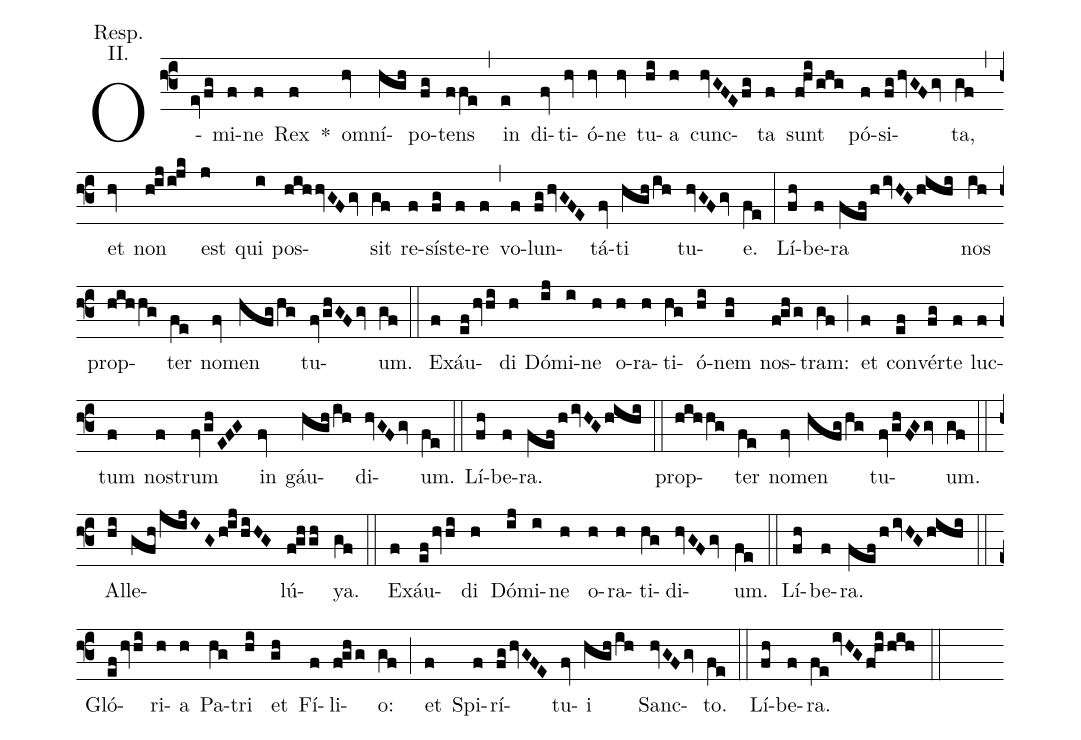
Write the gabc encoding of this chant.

annotation: Resp.;
annotation: II.;
%%
(f3)
O(evfg)mi(f)ne(f) Rex(f) *() om(hv)ní(hgh)po(fg)tens(ffe) (,)
in(e) di(fv)ti(hv)ó(hv)ne(hv) tu(hi)a(h) cunc(hvGFEfg)ta(f) sunt(fhighg) pó(f)si(fghvGFgv)ta,(gf) (,)
et(hv) non(hijijk) est(j) qui(i) pos(hihhvGFgv)sit(gf) re(f)sís(fg)te(f)re(f) (,)
vo(f)lun(fghvGFE)tá(fv)ti(hghih) tu(hvGFgv)e.(fe) (:)
Lí(fh)be(f)ra(fefhivHGhihi) nos(ih) prop(hihhg)ter(fe) no(fv)men(hfghg) tu(fvghGFgv)um.(gf) (::)

Ex(f)áu(efhvhi)di(h) Dó(ij)mi(i)ne(h) o(h)ra(h)ti(hg)ó(hi)nem(gh) nos(fghg)tram:(gf) (;)
et(f) con(ef)vér(fg)te(f) luc(f)tum(f) nos(f)trum(fvghEFG) in(fv) gáu(hghih)di(hvGFgv)um.(fe) (::)

Lí(fh)be(f)ra.(fefhivHGhihi) (::)

prop(hihhg)ter(fe) no(fv)men(hfghg) tu(fvghFGgv)um.(gf) (::)

Al(hi)le(gfhjijIGhijhiHG)lú(fghgh)ya.(gf) (::)

Ex(f)áu(efhvhi)di(h) Dó(ij)mi(i)ne(h) o(h)ra(h)ti(hg)di(hvGFgv)um.(fe) (::)

Lí(fh)be(f)ra.(fefhivHGhihi) (::)

Gló(efhvhi)ri(h)a(h) Pa(hg)tri(hi) et(gh) Fí(f)li(fghg)o:(gf) (;)
et(f) Spi(f)rí(fghvGFE)tu(fv)i(hghih) Sanc(hvGFgv)to.(fe) (::)

Lí(fh)be(f)ra.(feivHGfhihih) (::)
